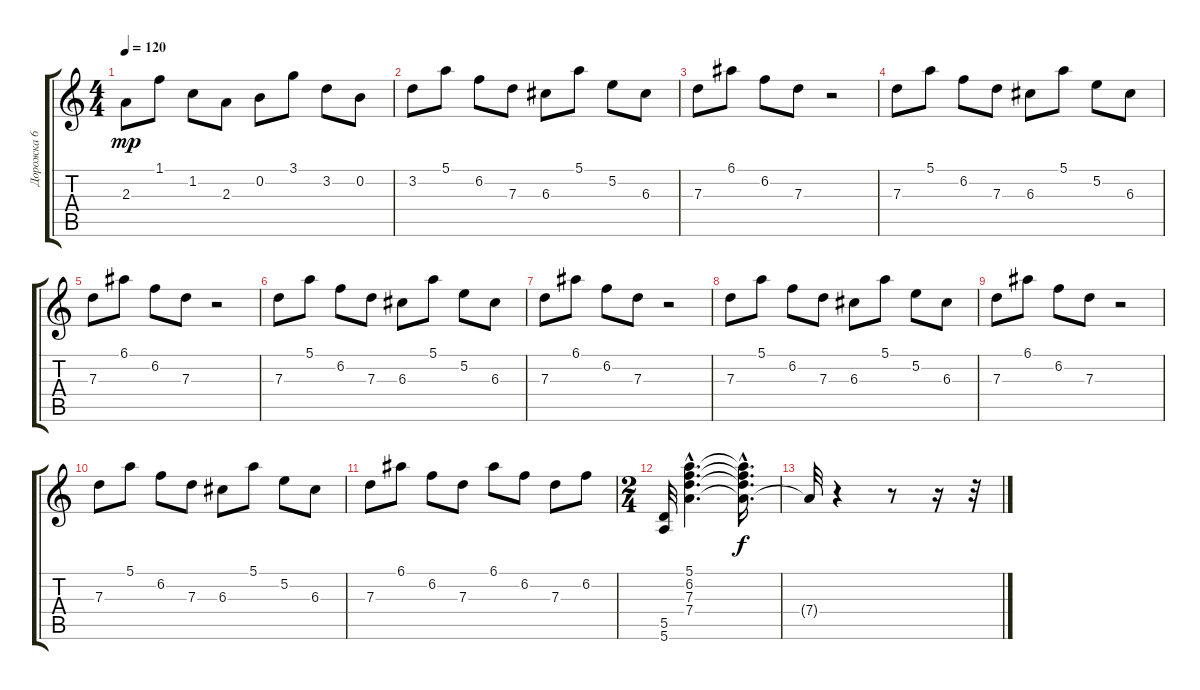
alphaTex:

\track ("Дорожка 6" "Дорожка 6") {instrument electricguitarclean}
\staff {score tabs}
\tuning (E4 B3 G3 D3 A2 E2) {hide}
\ts (4 4)
\tempo 120
\clef g2
\ks c
2.3.8{dy mp} 1.1.8 1.2.8 2.3.8 0.2.8 3.1.8 3.2.8 0.2.8 |
3.2.8 5.1.8 6.2.8 7.3.8 6.3.8 5.1.8 5.2.8 6.3.8 |
7.3.8 6.1.8 6.2.8 7.3.8 r.2 |
7.3.8 5.1.8 6.2.8 7.3.8 6.3.8 5.1.8 5.2.8 6.3.8 |
7.3.8 6.1.8 6.2.8 7.3.8 r.2 |
7.3.8 5.1.8 6.2.8 7.3.8 6.3.8 5.1.8 5.2.8 6.3.8 |
7.3.8 6.1.8 6.2.8 7.3.8 r.2 |
7.3.8 5.1.8 6.2.8 7.3.8 6.3.8 5.1.8 5.2.8 6.3.8 |
7.3.8 6.1.8 6.2.8 7.3.8 r.2 |
7.3.8 5.1.8 6.2.8 7.3.8 6.3.8 5.1.8 5.2.8 6.3.8 |
7.3.8 6.1.8 6.2.8 7.3.8 6.1.8 6.2.8 7.3.8 6.2.8 |
\ts (2 4)
(5.5 5.6).32 (5.1{hac} 6.2{hac} 7.3{hac} 7.4{hac}).4{d} (5.1{hac t} 6.2{hac t} 7.3{hac t} 7.4{hac t}).16{d dy f} |
7.4{t}.32 r.4 r.8 r.16 r.32
